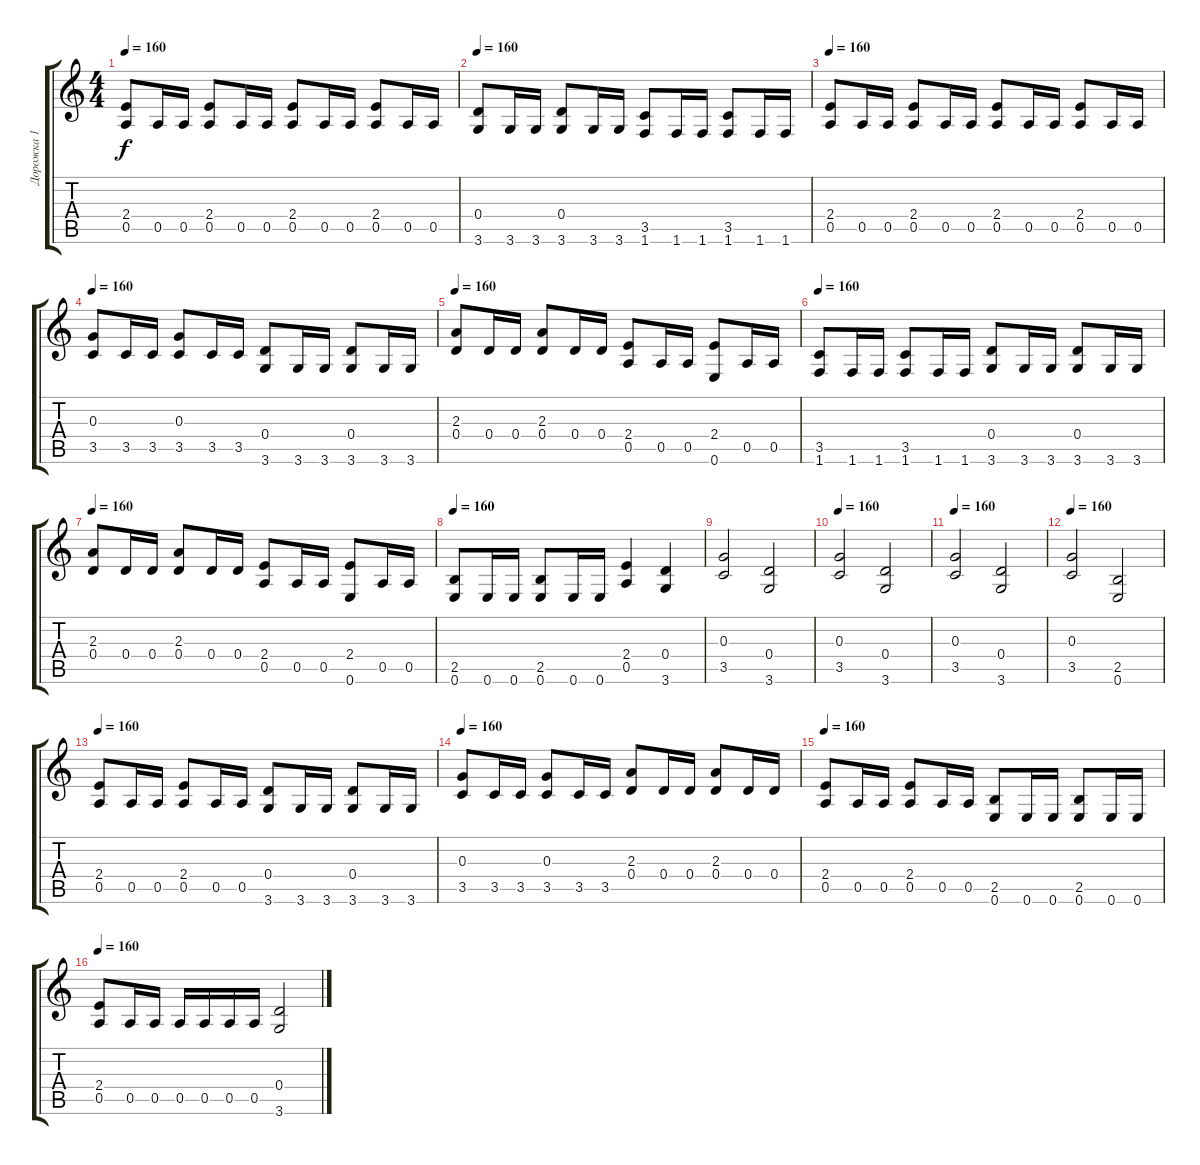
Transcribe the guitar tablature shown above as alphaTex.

\track ("Дорожка 1" "Дорожка 1") {instrument distortionguitar}
\staff {score tabs}
\tuning (E4 B3 G3 D3 A2 E2) {hide}
\ts (4 4)
\tempo 160
\clef g2
\ks c
(2.4 0.5).8{dy f} 0.5.16 0.5.16 (2.4 0.5).8 0.5.16 0.5.16 (2.4 0.5).8 0.5.16 0.5.16 (2.4 0.5).8 0.5.16 0.5.16 |
\tempo 160
(0.4 3.6).8 3.6.16 3.6.16 (0.4 3.6).8 3.6.16 3.6.16 (3.5 1.6).8 1.6.16 1.6.16 (3.5 1.6).8 1.6.16 1.6.16 |
\tempo 160
(2.4 0.5).8 0.5.16 0.5.16 (2.4 0.5).8 0.5.16 0.5.16 (2.4 0.5).8 0.5.16 0.5.16 (2.4 0.5).8 0.5.16 0.5.16 |
\tempo 160
(0.3 3.5).8 3.5.16 3.5.16 (0.3 3.5).8 3.5.16 3.5.16 (0.4 3.6).8 3.6.16 3.6.16 (0.4 3.6).8 3.6.16 3.6.16 |
\tempo 160
(2.3 0.4).8 0.4.16 0.4.16 (2.3 0.4).8 0.4.16 0.4.16 (2.4 0.5).8 0.5.16 0.5.16 (2.4 0.6).8 0.5.16 0.5.16 |
\tempo 160
(3.5 1.6).8 1.6.16 1.6.16 (3.5 1.6).8 1.6.16 1.6.16 (0.4 3.6).8 3.6.16 3.6.16 (0.4 3.6).8 3.6.16 3.6.16 |
\tempo 160
(2.3 0.4).8 0.4.16 0.4.16 (2.3 0.4).8 0.4.16 0.4.16 (2.4 0.5).8 0.5.16 0.5.16 (2.4 0.6).8 0.5.16 0.5.16 |
\tempo 160
(2.5 0.6).8 0.6.16 0.6.16 (2.5 0.6).8 0.6.16 0.6.16 (2.4 0.5).4 (0.4 3.6).4 |
(0.3 3.5).2 (0.4 3.6).2 |
\tempo 160
(0.3 3.5).2 (0.4 3.6).2 |
\tempo 160
(0.3 3.5).2 (0.4 3.6).2 |
\tempo 160
(0.3 3.5).2 (2.5 0.6).2 |
\tempo 160
(2.4 0.5).8 0.5.16 0.5.16 (2.4 0.5).8 0.5.16 0.5.16 (0.4 3.6).8 3.6.16 3.6.16 (0.4 3.6).8 3.6.16 3.6.16 |
\tempo 160
(0.3 3.5).8 3.5.16 3.5.16 (0.3 3.5).8 3.5.16 3.5.16 (2.3 0.4).8 0.4.16 0.4.16 (2.3 0.4).8 0.4.16 0.4.16 |
\tempo 160
(2.4 0.5).8 0.5.16 0.5.16 (2.4 0.5).8 0.5.16 0.5.16 (2.5 0.6).8 0.6.16 0.6.16 (2.5 0.6).8 0.6.16 0.6.16 |
\tempo 160
(2.4 0.5).8 0.5.16 0.5.16 0.5.16 0.5.16 0.5.16 0.5.16 (0.4 3.6).2
